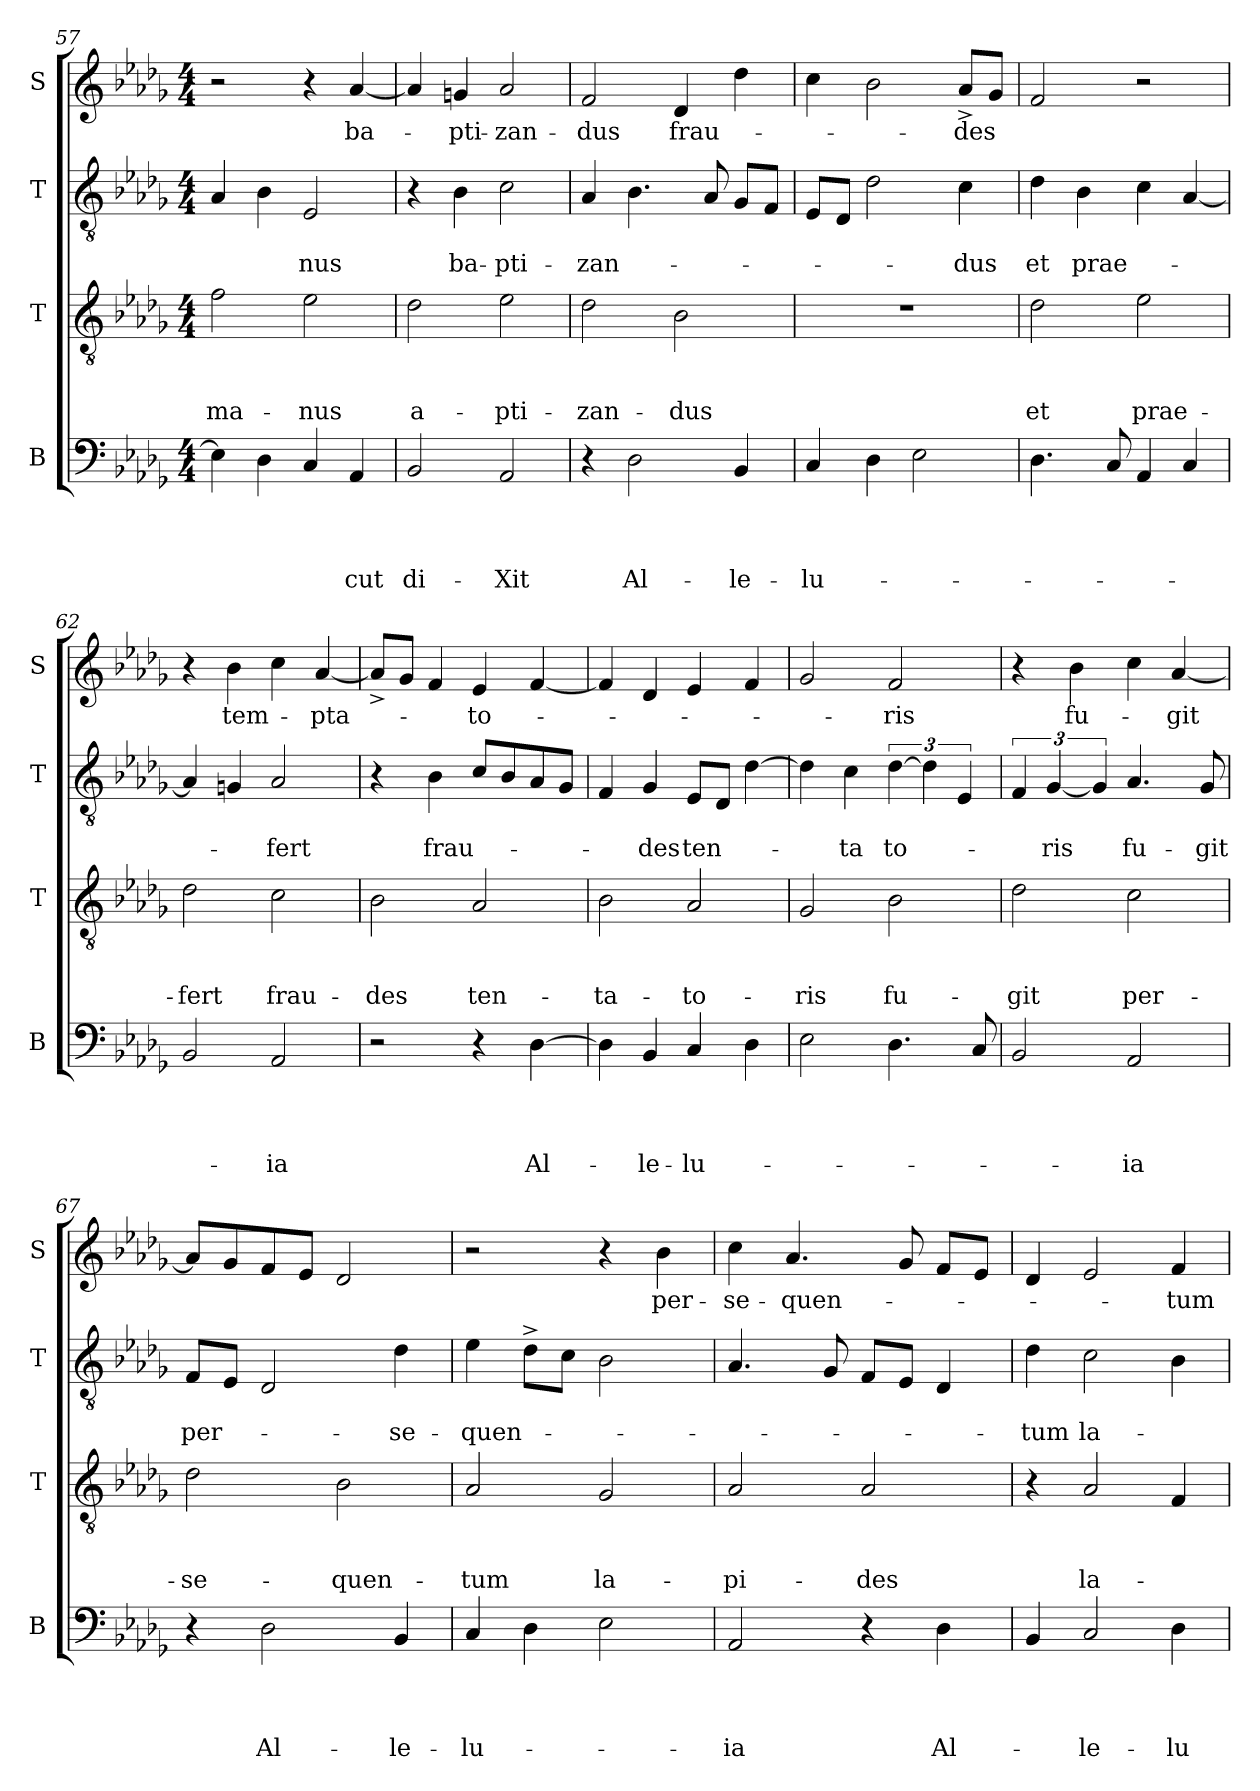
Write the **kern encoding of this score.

**kern	**text	**text	**text	**text	**kern	**text	**text	**text	**kern	**text	**text	**kern	**text
*part4	*part4	*part4	*part4	*part4	*part3	*part3	*part3	*part3	*part2	*part2	*part2	*part1	*part1
*staff4	*staff4	*staff4	*staff4	*staff4	*staff3	*staff3	*staff3	*staff3	*staff2	*staff2	*staff2	*staff1	*staff1
*I"B	*	*	*	*	*I"T	*	*	*	*I"T	*	*	*I"S	*
*I'B	*	*	*	*	*I'T	*	*	*	*I'T	*	*	*I'S	*
*clefF4	*	*	*	*	*clefGv2	*	*	*	*clefGv2	*	*	*clefG2	*
*k[b-e-a-d-g-]	*	*	*	*	*k[b-e-a-d-g-]	*	*	*	*k[b-e-a-d-g-]	*	*	*k[b-e-a-d-g-]	*
*D-:	*	*	*	*	*D-:	*	*	*	*D-:	*	*	*D-:	*
*M4/4	*	*	*	*	*M4/4	*	*	*	*M4/4	*	*	*M4/4	*
=57	=57	=57	=57	=57	=57	=57	=57	=57	=57	=57	=57	=57	=57
!	!	!	!	!	!	!	!	!LO:LY:b	!	!	!	!	!
4E-\]	.	.	.	.	2f\	.	.	ma-	4A-/	.	.	2r	.
4D-\	.	.	.	.	.	.	.	.	4B-\	.	.	.	.
!	!	!	!	!	!	!	!	!LO:LY:b	!	!	!LO:LY:b	!	!
4C/	.	.	.	.	2e-\	.	.	-nus	2E-/	.	-nus	4r	.
!	!	!	!	!LO:LY:b	!	!	!	!	!	!	!	!	!LO:LY:b
4AA-/	.	.	.	-cut	.	.	.	.	.	.	.	[<4a-/	ba-
=58	=58	=58	=58	=58	=58	=58	=58	=58	=58	=58	=58	=58	=58
!	!	!	!	!LO:LY:b	!	!	!	!LO:LY:b	!	!	!	!	!
2BB-/	.	.	.	di-	2d-\	.	.	a-	4r	.	.	4a-/]	.
!	!	!	!	!	!	!	!	!	!	!	!LO:LY:b	!	!LO:LY:b
.	.	.	.	.	.	.	.	.	4B-\	.	ba-	4gn/	-pti-
!	!	!	!	!LO:LY:b	!	!	!	!LO:LY:b	!	!	!LO:LY:b	!	!LO:LY:b:rj
2AA-/	.	.	.	-Xit	2e-\	.	.	-pti-	2c\	.	-pti-	2a-/	-zan-
!!LO:PB:g=z
=59	=59	=59	=59	=59	=59	=59	=59	=59	=59	=59	=59	=59	=59
!	!	!	!	!	!	!	!	!LO:LY:b	!	!	!LO:LY:b	!	!LO:LY:b
4r	.	.	.	.	2d-\	.	.	-zan-	4A-/	.	-zan-	2f/	-dus
!	!	!	!	!LO:LY:b	!	!	!	!	!	!	!	!	!
2D-\	.	.	.	Al-	.	.	.	.	4.B-\	.	.	.	.
!	!	!	!	!	!	!	!	!LO:LY:b	!	!	!	!	!LO:LY:b
.	.	.	.	.	2B-\	.	.	-dus	.	.	.	4d-/	frau-
.	.	.	.	.	.	.	.	.	8A-/	.	.	.	.
!	!	!	!	!LO:LY:b	!	!	!	!	!	!	!	!	!
4BB-/	.	.	.	-le-	.	.	.	.	8G-/L	.	.	4dd-\	.
.	.	.	.	.	.	.	.	.	8F/J	.	.	.	.
=60	=60	=60	=60	=60	=60	=60	=60	=60	=60	=60	=60	=60	=60
!	!	!	!	!LO:LY:b	!	!	!	!	!	!	!	!	!
4C/	.	.	.	-lu-	1r	.	.	.	8E-/L	.	.	4cc\	.
.	.	.	.	.	.	.	.	.	8D-/J	.	.	.	.
4D-\	.	.	.	.	.	.	.	.	2d-\	.	.	2b-\	.
2E-\	.	.	.	.	.	.	.	.	.	.	.	.	.
!	!	!	!	!	!	!	!	!	!	!	!LO:LY:b	!	!LO:LY:b
.	.	.	.	.	.	.	.	.	4c\	.	-dus	8a-^</L	-des
.	.	.	.	.	.	.	.	.	.	.	.	8g-/J	.
=61	=61	=61	=61	=61	=61	=61	=61	=61	=61	=61	=61	=61	=61
!	!	!	!	!	!	!	!	!LO:LY:b	!	!	!LO:LY:b	!	!
4.D-\	.	.	.	.	2d-\	.	.	et	4d-\	.	et	2f/	.
!	!	!	!	!	!	!	!	!	!	!	!LO:LY:b	!	!
.	.	.	.	.	.	.	.	.	4B-\	.	prae-	.	.
8C/	.	.	.	.	.	.	.	.	.	.	.	.	.
!	!	!	!	!	!	!	!	!LO:LY:b	!	!	!	!	!
4AA-/	.	.	.	.	2e-\	.	.	prae-	4c\	.	.	2r	.
4C/	.	.	.	.	.	.	.	.	[<4A-/	.	.	.	.
=62	=62	=62	=62	=62	=62	=62	=62	=62	=62	=62	=62	=62	=62
!	!	!	!	!	!	!	!	!LO:LY:b	!	!	!	!	!
2BB-/	.	.	.	.	2d-\	.	.	-fert	4A-/]	.	.	4r	.
!	!	!	!	!	!	!	!	!	!	!	!	!	!LO:LY:b
.	.	.	.	.	.	.	.	.	4Gn/	.	.	4b-\	tem-
!	!	!	!	!LO:LY:b	!	!	!	!LO:LY:b	!	!	!LO:LY:b	!	!
2AA-/	.	.	.	-ia	2c\	.	.	frau-	2A-/	.	-fert	4cc\	.
!	!	!	!	!	!	!	!	!	!	!	!	!	!LO:LY:b
.	.	.	.	.	.	.	.	.	.	.	.	[<4a-/	-pta-
=63	=63	=63	=63	=63	=63	=63	=63	=63	=63	=63	=63	=63	=63
!	!	!	!	!	!	!	!	!LO:LY:b	!	!	!	!	!
2r	.	.	.	.	2B-\	.	.	-des	4r	.	.	8a-^</L]	.
.	.	.	.	.	.	.	.	.	.	.	.	8g-/J	.
!	!	!	!	!	!	!	!	!	!	!	!LO:LY:b	!	!
.	.	.	.	.	.	.	.	.	4B-\	.	frau-	4f/	.
!	!	!	!	!	!	!	!	!LO:LY:b	!	!	!	!	!LO:LY:b
4r	.	.	.	.	2A-/	.	.	ten-	8c/L	.	.	4e-/	-to-
.	.	.	.	.	.	.	.	.	8B-/	.	.	.	.
!	!	!	!	!LO:LY:b	!	!	!	!	!	!	!	!	!
[>4D-\	.	.	.	Al-	.	.	.	.	8A-/	.	.	[<4f/	.
.	.	.	.	.	.	.	.	.	8G-/J	.	.	.	.
=64	=64	=64	=64	=64	=64	=64	=64	=64	=64	=64	=64	=64	=64
!	!	!	!	!	!	!	!	!LO:LY:b	!	!	!	!	!
4D-\]	.	.	.	.	2B-\	.	.	-ta-	4F/	.	.	4f/]	.
!	!	!	!	!LO:LY:b	!	!	!	!	!	!	!LO:LY:b	!	!
4BB-/	.	.	.	-le-	.	.	.	.	4G-/	.	-des	4d-/	.
!	!	!	!	!LO:LY:b	!	!	!	!LO:LY:b	!	!	!LO:LY:b	!	!
4C/	.	.	.	-lu-	2A-/	.	.	-to-	8E-/L	.	ten-	4e-/	.
.	.	.	.	.	.	.	.	.	8D-/J	.	.	.	.
4D-\	.	.	.	.	.	.	.	.	[>4d-\	.	.	4f/	.
=65	=65	=65	=65	=65	=65	=65	=65	=65	=65	=65	=65	=65	=65
!	!	!	!	!	!	!	!	!LO:LY:b	!	!	!	!	!
2E-\	.	.	.	.	2G-/	.	.	-ris	4d-\]	.	.	2g-/	.
!	!	!	!	!	!	!	!	!	!	!	!LO:LY:b	!	!
.	.	.	.	.	.	.	.	.	4c\	.	-ta	.	.
!	!	!	!	!	!	!	!	!LO:LY:b	!	!	!LO:LY:b	!	!LO:LY:b
4.D-\	.	.	.	.	2B-\	.	.	fu-	[>6d-\	.	to-	2f/	-ris
.	.	.	.	.	.	.	.	.	6d-\]	.	.	.	.
.	.	.	.	.	.	.	.	.	6E-/	.	.	.	.
8C/	.	.	.	.	.	.	.	.	.	.	.	.	.
!!LO:LB:g=z
=66	=66	=66	=66	=66	=66	=66	=66	=66	=66	=66	=66	=66	=66
!	!	!	!	!	!	!	!	!LO:LY:b	!	!	!	!	!
2BB-/	.	.	.	.	2d-\	.	.	-git	6F/	.	.	4r	.
!	!	!	!	!	!	!	!	!	!	!	!LO:LY:b	!	!
.	.	.	.	.	.	.	.	.	[<6G-/	.	-ris	.	.
!	!	!	!	!	!	!	!	!	!	!	!	!	!LO:LY:b
.	.	.	.	.	.	.	.	.	.	.	.	4b-\	fu-
.	.	.	.	.	.	.	.	.	6G-/]	.	.	.	.
!	!	!	!	!LO:LY:b	!	!	!	!LO:LY:b	!	!	!LO:LY:b	!	!
2AA-/	.	.	.	-ia	2c\	.	.	per-	4.A-/	.	fu-	4cc\	.
!	!	!	!	!	!	!	!	!	!	!	!	!	!LO:LY:b
.	.	.	.	.	.	.	.	.	.	.	.	[<4a-/	-git
!	!	!	!	!	!	!	!	!	!	!	!LO:LY:b	!	!
.	.	.	.	.	.	.	.	.	8G-/	.	-git	.	.
=67	=67	=67	=67	=67	=67	=67	=67	=67	=67	=67	=67	=67	=67
!	!	!	!	!	!	!	!	!LO:LY:b	!	!	!LO:LY:b	!	!
4r	.	.	.	.	2d-\	.	.	-se-	8F/L	.	per-	8a-/L]	.
.	.	.	.	.	.	.	.	.	8E-/J	.	.	8g-/	.
!	!	!	!	!LO:LY:b	!	!	!	!	!	!	!	!	!
2D-\	.	.	.	Al-	.	.	.	.	2D-/	.	.	8f/	.
.	.	.	.	.	.	.	.	.	.	.	.	8e-/J	.
!	!	!	!	!	!	!	!	!LO:LY:b	!	!	!	!	!
.	.	.	.	.	2B-\	.	.	-quen-	.	.	.	2d-/	.
!	!	!	!	!LO:LY:b	!	!	!	!	!	!	!LO:LY:b	!	!
4BB-/	.	.	.	-le-	.	.	.	.	4d-\	.	-se-	.	.
=68	=68	=68	=68	=68	=68	=68	=68	=68	=68	=68	=68	=68	=68
!	!	!	!	!LO:LY:b	!	!	!	!LO:LY:b	!	!	!LO:LY:b	!	!
4C/	.	.	.	-lu-	2A-/	.	.	-tum	4e-\	.	-quen-	2r	.
4D-\	.	.	.	.	.	.	.	.	8d-^>\L	.	.	.	.
.	.	.	.	.	.	.	.	.	8c\J	.	.	.	.
!	!	!	!	!	!	!	!	!LO:LY:b	!	!	!	!	!
2E-\	.	.	.	.	2G-/	.	.	la-	2B-\	.	.	4r	.
!	!	!	!	!	!	!	!	!	!	!	!	!	!LO:LY:b
.	.	.	.	.	.	.	.	.	.	.	.	4b-\	per-
=69	=69	=69	=69	=69	=69	=69	=69	=69	=69	=69	=69	=69	=69
!	!	!	!	!LO:LY:b	!	!	!	!LO:LY:b	!	!	!	!	!LO:LY:b
2AA-/	.	.	.	-ia	2A-/	.	.	-pi-	4.A-/	.	.	4cc\	-se-
!	!	!	!	!	!	!	!	!	!	!	!	!	!LO:LY:b
.	.	.	.	.	.	.	.	.	.	.	.	4.a-/	-quen-
.	.	.	.	.	.	.	.	.	8G-/	.	.	.	.
!	!	!	!	!	!	!	!	!LO:LY:b	!	!	!	!	!
4r	.	.	.	.	2A-/	.	.	-des	8F/L	.	.	.	.
.	.	.	.	.	.	.	.	.	8E-/J	.	.	8g-/	.
!	!	!	!	!LO:LY:b	!	!	!	!	!	!	!	!	!
4D-\	.	.	.	Al-	.	.	.	.	4D-/	.	.	8f/L	.
.	.	.	.	.	.	.	.	.	.	.	.	8e-/J	.
=70	=70	=70	=70	=70	=70	=70	=70	=70	=70	=70	=70	=70	=70
!	!	!	!	!	!	!	!	!	!	!	!LO:LY:b	!	!
4BB-/	.	.	.	.	4r	.	.	.	4d-\	.	-tum	4d-/	.
!	!	!	!	!LO:LY:b	!	!	!	!LO:LY:b	!	!	!LO:LY:b	!	!
2C/	.	.	.	-le-	2A-/	.	.	la-	2c\	.	la-	2e-/	.
!	!	!	!	!LO:LY:b	!	!	!	!	!	!	!	!	!LO:LY:b
4D-\	.	.	.	-lu-	4F/	.	.	.	4B-\	.	.	4f/	-tum
=	=	=	=	=	=	=	=	=	=	=	=	=	=
*-	*-	*-	*-	*-	*-	*-	*-	*-	*-	*-	*-	*-	*-
